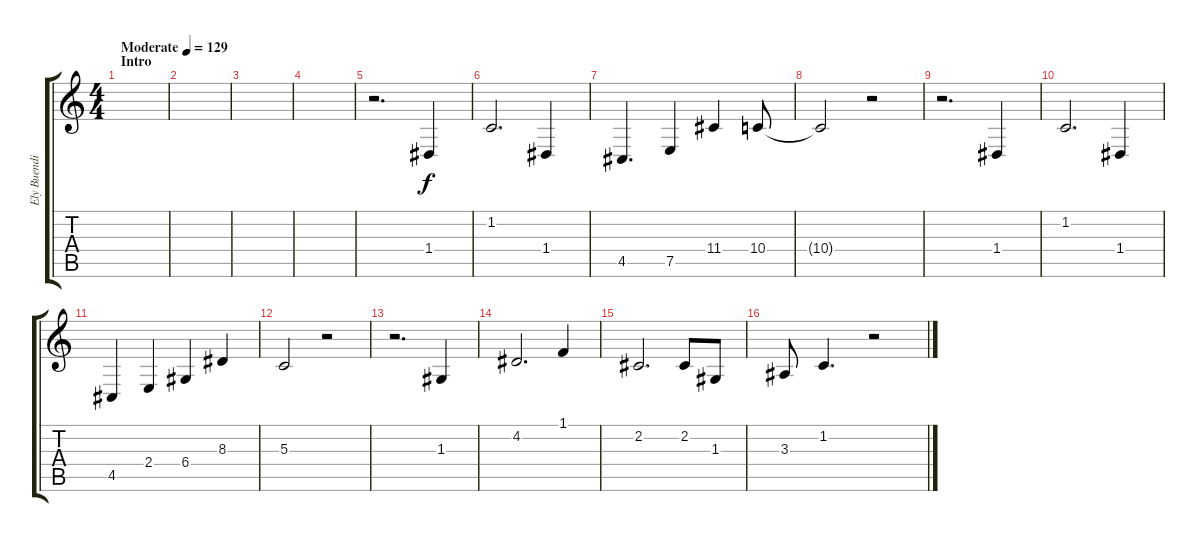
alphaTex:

\track ("Ely Buendia(Vocal)" "Ely Buendi") {instrument sopranosax}
\staff {score tabs}
\tuning (E4 B3 G3 D3 A2 E2) {hide}
\ts (4 4)
\section ("" "Intro")
\tempo (129 "Moderate")
\clef g2
\ks c
|
|
|
|
r.2{d} 1.4.4 |
1.2.2{d} 1.4.4 |
4.5.4{d} 7.5.4 11.4.4 10.4.8 |
10.4{t}.2 r.2 |
r.2{d} 1.4.4 |
1.2.2{d} 1.4.4 |
4.5.4 2.4.4 6.4.4 8.3.4 |
5.3.2 r.2 |
r.2{d} 1.3.4 |
4.2.2{d} 1.1.4 |
2.2.2{d} 2.2.8 1.3.8 |
3.3.8 1.2.4{d} r.2
